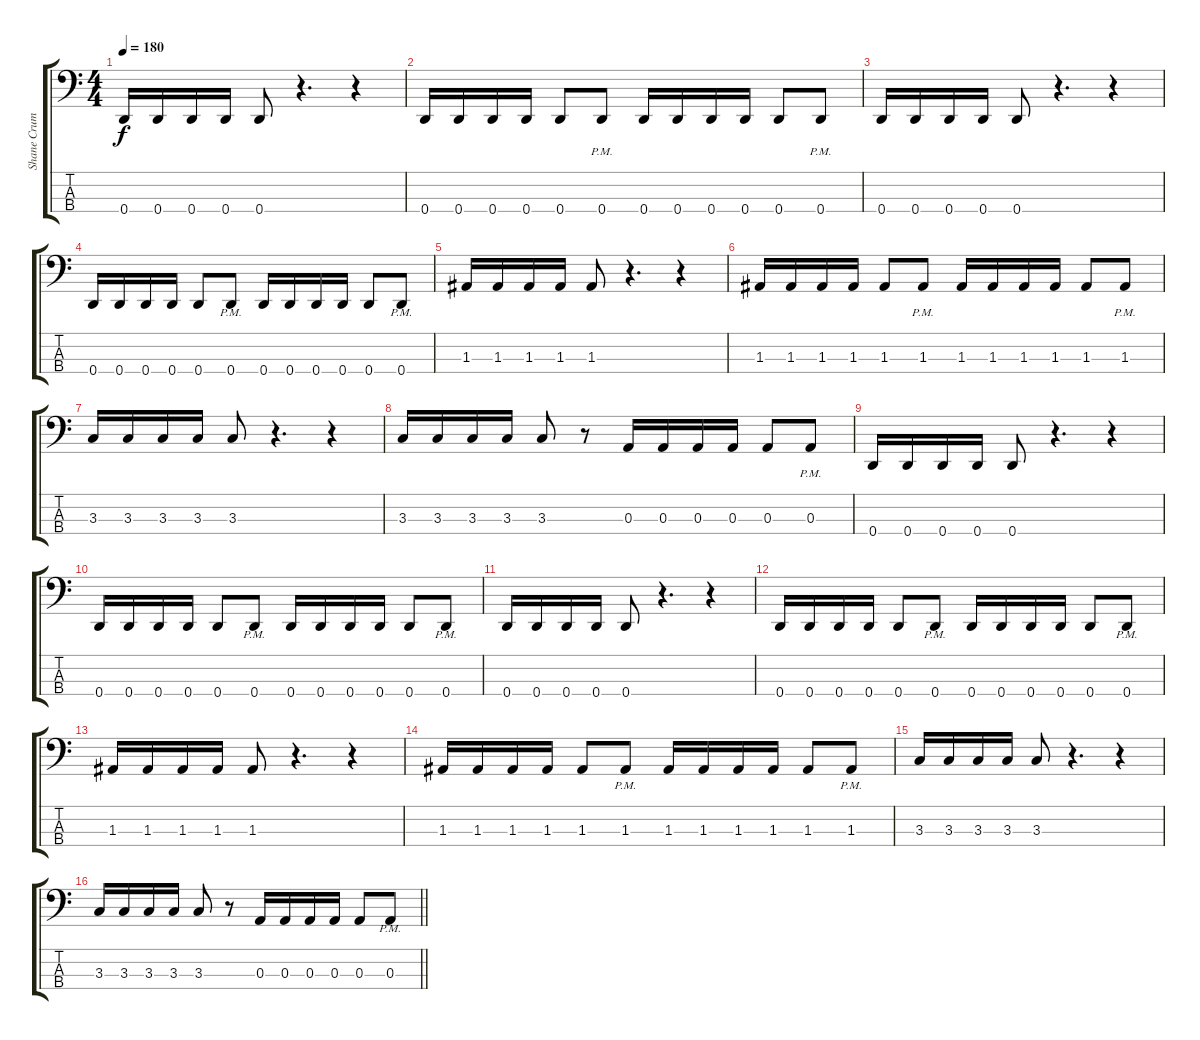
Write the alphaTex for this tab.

\track ("Shane Crump - Bass" "Shane Crum") {instrument electricbassfinger}
\staff {score tabs}
\tuning (G2 D2 A1 D1) {hide}
\ts (4 4)
\tempo 180
\clef f4
\ks c
0.4.16{dy f} 0.4.16 0.4.16 0.4.16 0.4.8 r.4{d} r.4 |
0.4.16 0.4.16 0.4.16 0.4.16 0.4.8 0.4{pm}.8 0.4.16 0.4.16 0.4.16 0.4.16 0.4.8 0.4{pm}.8 |
0.4.16 0.4.16 0.4.16 0.4.16 0.4.8 r.4{d} r.4 |
0.4.16 0.4.16 0.4.16 0.4.16 0.4.8 0.4{pm}.8 0.4.16 0.4.16 0.4.16 0.4.16 0.4.8 0.4{pm}.8 |
1.3.16 1.3.16 1.3.16 1.3.16 1.3.8 r.4{d} r.4 |
1.3.16 1.3.16 1.3.16 1.3.16 1.3.8 1.3{pm}.8 1.3.16 1.3.16 1.3.16 1.3.16 1.3.8 1.3{pm}.8 |
3.3.16 3.3.16 3.3.16 3.3.16 3.3.8 r.4{d} r.4 |
3.3.16 3.3.16 3.3.16 3.3.16 3.3.8 r.8 0.3.16 0.3.16 0.3.16 0.3.16 0.3.8 0.3{pm}.8 |
0.4.16 0.4.16 0.4.16 0.4.16 0.4.8 r.4{d} r.4 |
0.4.16 0.4.16 0.4.16 0.4.16 0.4.8 0.4{pm}.8 0.4.16 0.4.16 0.4.16 0.4.16 0.4.8 0.4{pm}.8 |
0.4.16 0.4.16 0.4.16 0.4.16 0.4.8 r.4{d} r.4 |
0.4.16 0.4.16 0.4.16 0.4.16 0.4.8 0.4{pm}.8 0.4.16 0.4.16 0.4.16 0.4.16 0.4.8 0.4{pm}.8 |
1.3.16 1.3.16 1.3.16 1.3.16 1.3.8 r.4{d} r.4 |
1.3.16 1.3.16 1.3.16 1.3.16 1.3.8 1.3{pm}.8 1.3.16 1.3.16 1.3.16 1.3.16 1.3.8 1.3{pm}.8 |
3.3.16 3.3.16 3.3.16 3.3.16 3.3.8 r.4{d} r.4 |
\barLineRight lightlight
3.3.16 3.3.16 3.3.16 3.3.16 3.3.8 r.8 0.3.16 0.3.16 0.3.16 0.3.16 0.3.8 0.3{pm}.8
